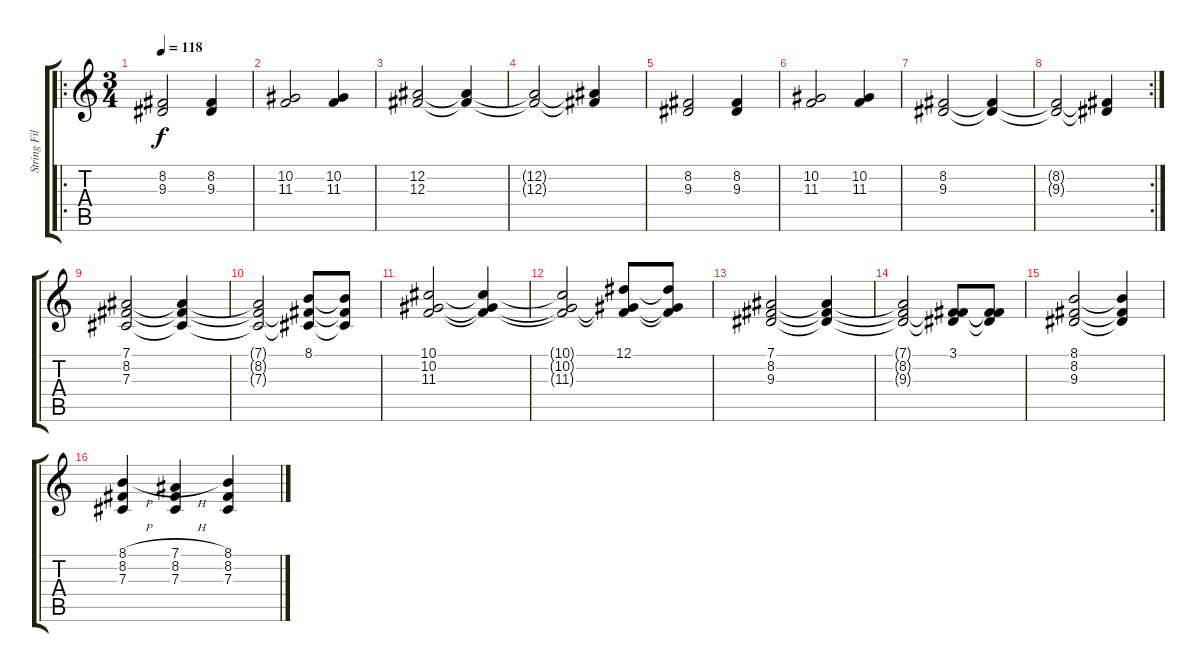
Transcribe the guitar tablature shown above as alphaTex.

\track ("String Fills 1" "String Fil") {instrument violin}
\staff {score tabs}
\tuning (Eb4 Bb3 Gb3 Db3 Ab2 Eb2) {hide}
\ro
\ts (3 4)
\tempo 118
\clef g2
\ks c
(8.2 9.3).2{dy f} (8.2 9.3).4 |
(10.2 11.3).2 (10.2 11.3).4 |
(12.2 12.3).2 (12.2{t} 12.3{t}).4 |
(12.2{t} 12.3{t}).2 (12.2{t} 12.3{t}).4 |
(8.2 9.3).2 (8.2 9.3).4 |
(10.2 11.3).2 (10.2 11.3).4 |
(8.2 9.3).2 (8.2{t} 9.3{t}).4 |
\rc 2
(8.2{t} 9.3{t}).2 (8.2{t} 9.3{t}).4 |
(7.1 8.2 7.3).2 (7.1{t} 8.2{t} 7.3{t}).4 |
(7.1{t} 8.2{t} 7.3{t}).2 (8.1 8.2{t} 7.3{t}).8 (8.1{t} 8.2{t} 7.3{t}).8 |
(10.1 10.2 11.3).2 (10.1{t} 10.2{t} 11.3{t}).4 |
(10.1{t} 10.2{t} 11.3{t}).2 (12.1 10.2{t} 11.3{t}).8 (12.1{t} 10.2{t} 11.3{t}).8 |
(7.1 8.2 9.3).2 (7.1{t} 8.2{t} 9.3{t}).4 |
(7.1{t} 8.2{t} 9.3{t}).2 (3.1 8.2{t} 9.3{t}).8 (3.1{t} 8.2{t} 9.3{t}).8 |
(8.1 8.2 9.3).2 (8.1{t} 8.2{t} 9.3{t}).4 |
(8.1{h} 8.2 7.3).4 (7.1{h} 8.2 7.3).4 (8.1{h} 8.2 7.3).4
